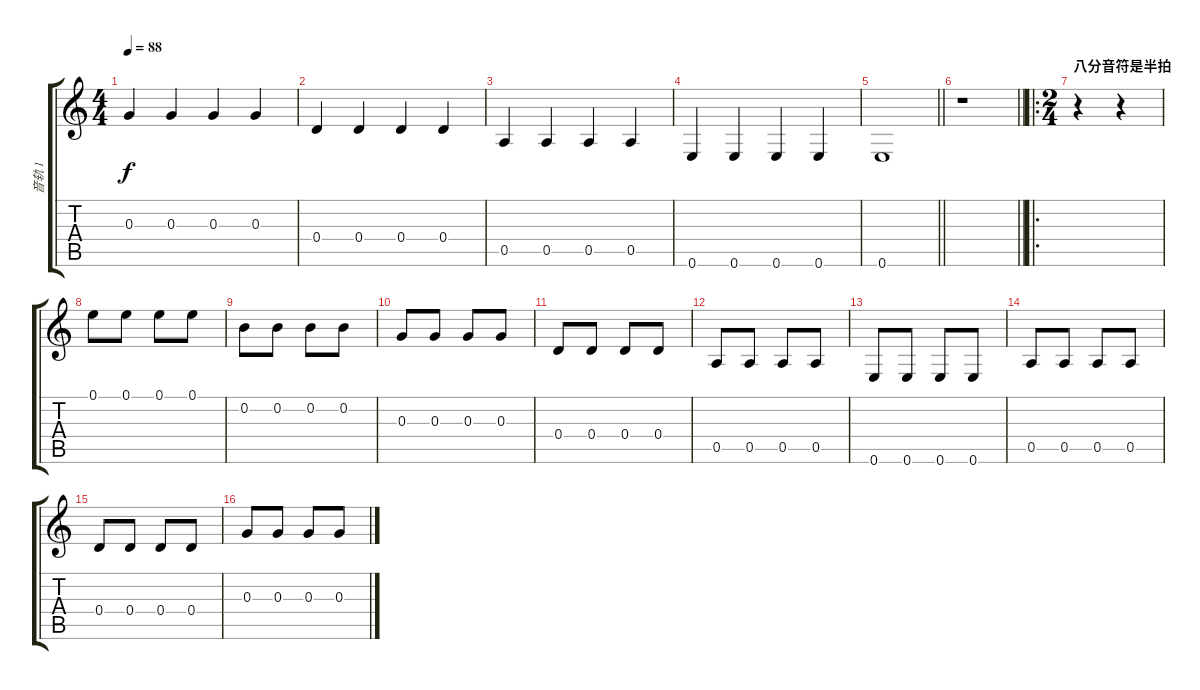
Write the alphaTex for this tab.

\track ("音轨 1" "音轨 1") {instrument acousticguitarsteel}
\staff {score tabs}
\tuning (E4 B3 G3 D3 A2 E2) {hide}
\ts (4 4)
\tempo 88
\clef g2
\ks c
0.3.4{dy f} 0.3.4 0.3.4 0.3.4 |
0.4.4 0.4.4 0.4.4 0.4.4 |
0.5.4 0.5.4 0.5.4 0.5.4 |
0.6.4 0.6.4 0.6.4 0.6.4 |
\barLineRight lightlight
0.6.1 |
\barLineRight lightlight
r.1 |
\ro
\ts (2 4)
\section ("" "八分音符是半拍")
r.4 r.4 |
0.1.8 0.1.8 0.1.8 0.1.8 |
0.2.8 0.2.8 0.2.8 0.2.8 |
0.3.8 0.3.8 0.3.8 0.3.8 |
0.4.8 0.4.8 0.4.8 0.4.8 |
0.5.8 0.5.8 0.5.8 0.5.8 |
0.6.8 0.6.8 0.6.8 0.6.8 |
0.5.8 0.5.8 0.5.8 0.5.8 |
0.4.8 0.4.8 0.4.8 0.4.8 |
0.3.8 0.3.8 0.3.8 0.3.8
